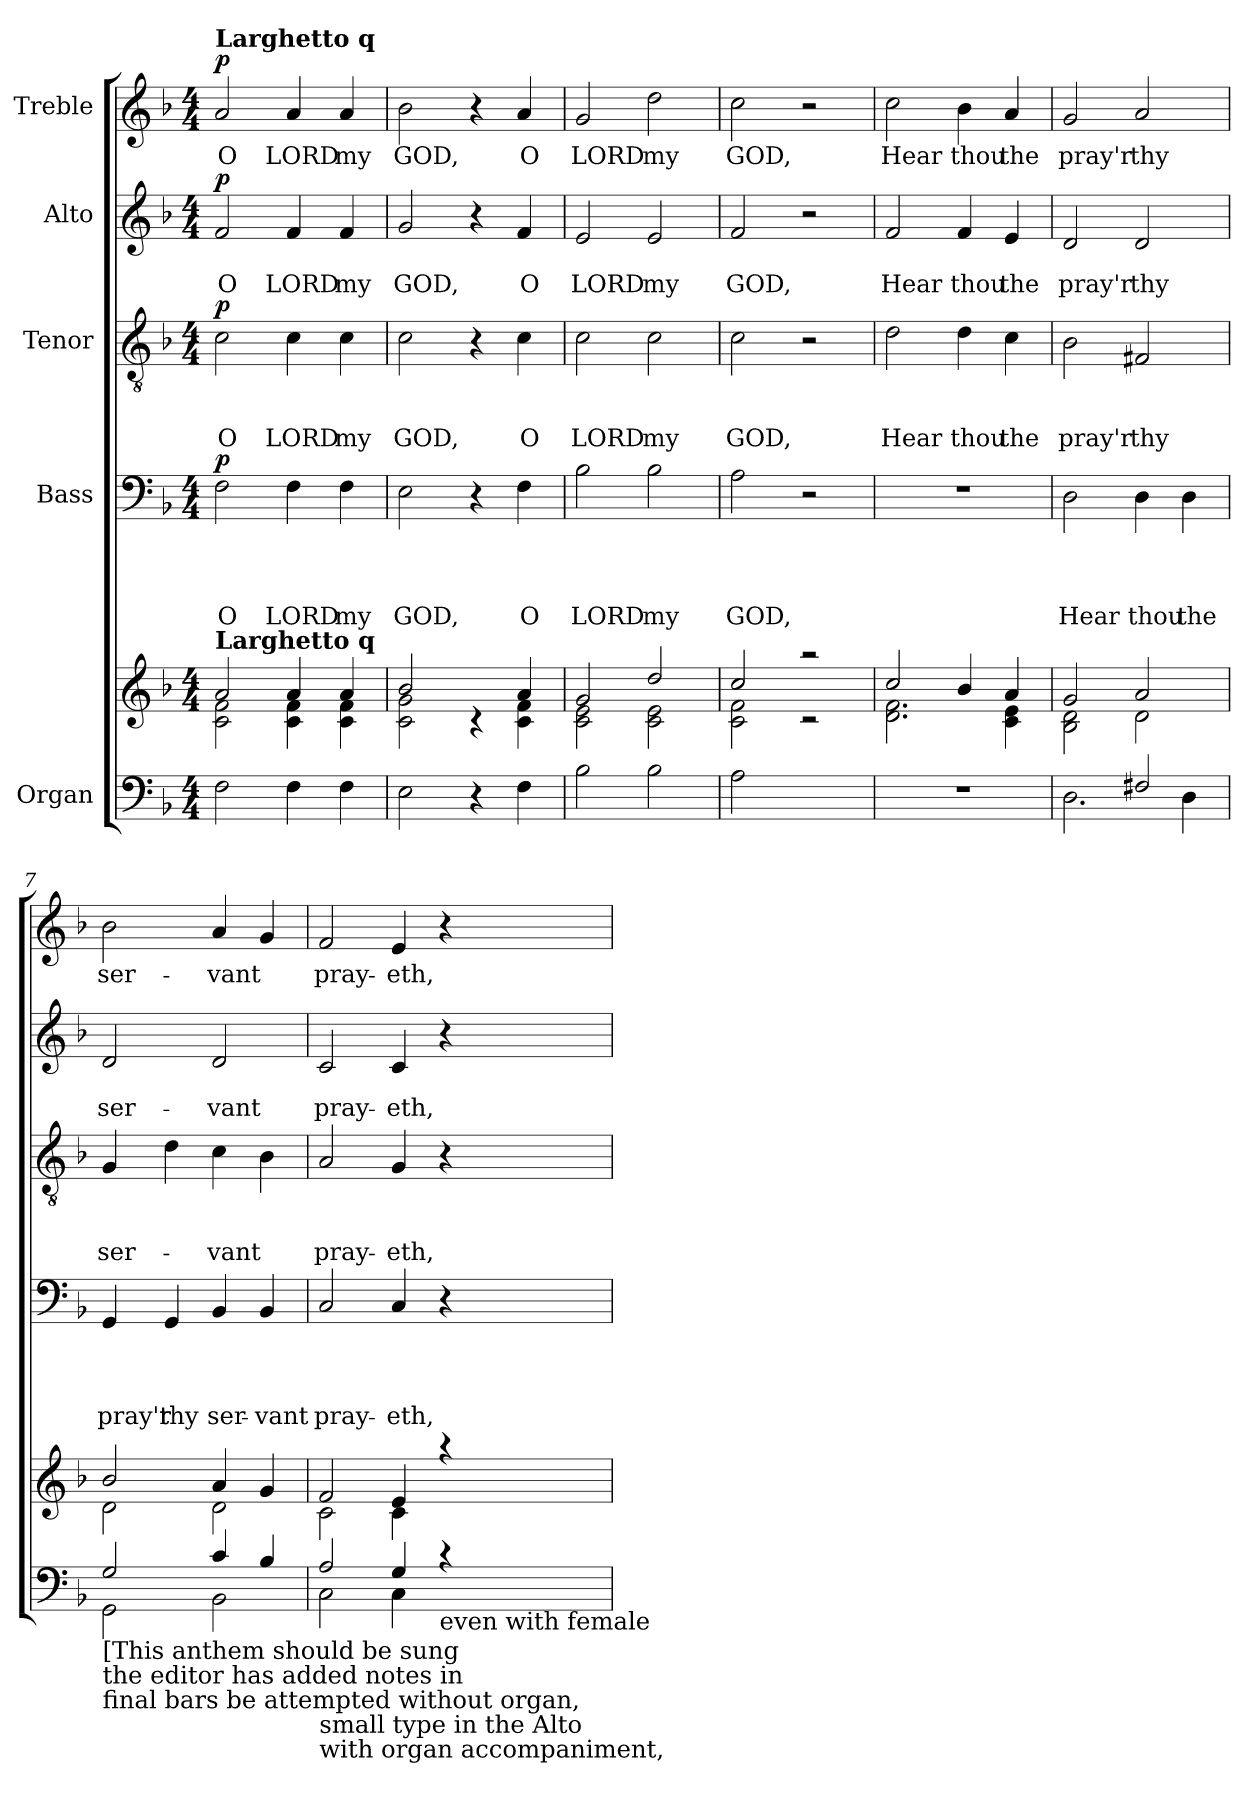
**kern	**kern	**kern	**text	**text	**text	**text	**dynam	**kern	**text	**text	**text	**dynam	**kern	**text	**text	**dynam	**kern	**text	**dynam
*part5	*part5	*part4	*part4	*part4	*part4	*part4	*part4	*part3	*part3	*part3	*part3	*part3	*part2	*part2	*part2	*part2	*part1	*part1	*part1
*staff6	*staff5	*staff4	*staff4	*staff4	*staff4	*staff4	*staff4	*staff3	*staff3	*staff3	*staff3	*staff3	*staff2	*staff2	*staff2	*staff2	*staff1	*staff1	*staff1
*I"Organ	*	*I"Bass	*	*	*	*	*	*I"Tenor	*	*	*	*	*I"Alto	*	*	*	*I"Treble	*	*
*clefF4	*clefG2	*clefF4	*	*	*	*	*	*clefGv2	*	*	*	*	*clefG2	*	*	*	*clefG2	*	*
*k[b-]	*k[b-]	*k[b-]	*	*	*	*	*	*k[b-]	*	*	*	*	*k[b-]	*	*	*	*k[b-]	*	*
*F:	*F:	*F:	*	*	*	*	*	*F:	*	*	*	*	*F:	*	*	*	*F:	*	*
*M4/4	*M4/4	*M4/4	*	*	*	*	*	*M4/4	*	*	*	*	*M4/4	*	*	*	*M4/4	*	*
*MM100	*MM100	*MM100	*	*	*	*	*	*MM100	*	*	*	*	*MM100	*	*	*	*MM100	*	*
=1	=1	=1	=1	=1	=1	=1	=1	=1	=1	=1	=1	=1	=1	=1	=1	=1	=1	=1	=1
*	*^	*	*	*	*	*	*	*	*	*	*	*	*	*	*	*	*	*	*
!	!	!	!	!	!	!	!	!	!	!	!	!	!	!	!	!	!	!LO:TX:a:B:t=Larghetto q	!	!
!	!LO:TX:a:B:t=Larghetto q	!	!	!	!	!	!	!	!	!	!	!	!	!	!	!	!	!	!	!
!	!	!	!	!	!	!	!LO:LY:b	!LO:DY:a	!	!	!	!LO:LY:b	!LO:DY:a	!	!	!LO:LY:b	!LO:DY:a	!	!LO:LY:b	!LO:DY:a
2F\	2c\ 2f\	2a/	2F\	.	.	.	O	p	2c\	.	.	O	p	2f/	.	O	p	2a/	O	p
!	!	!	!	!	!	!	!LO:LY:b	!	!	!	!	!LO:LY:b	!	!	!	!LO:LY:b	!	!	!LO:LY:b	!
4F\	4c\ 4f\	4a/	4F\	.	.	.	LORD	.	4c\	.	.	LORD	.	4f/	.	LORD	.	4a/	LORD	.
!	!	!	!	!	!	!	!LO:LY:b	!	!	!	!	!LO:LY:b	!	!	!	!LO:LY:b	!	!	!LO:LY:b	!
4F\	4c\ 4f\	4a/	4F\	.	.	.	my	.	4c\	.	.	my	.	4f/	.	my	.	4a/	my	.
=2!	=2!	=2!	=2!	=2!	=2!	=2!	=2!	=2!	=2!	=2!	=2!	=2!	=2!	=2!	=2!	=2!	=2!	=2!	=2!	=2!
*	*	*^	*	*	*	*	*	*	*	*	*	*	*	*	*	*	*	*	*	*
!	!	!	!	!	!	!	!	!LO:LY:b	!	!	!	!	!LO:LY:b	!	!	!	!LO:LY:b	!	!	!LO:LY:b	!
2E\	2c\ 2g\	2b-/	2.ryy	2E\	.	.	.	GOD,	.	2c\	.	.	GOD,	.	2g/	.	GOD,	.	2b-\	GOD,	.
4r	2ryy	4rc	.	4r	.	.	.	.	.	4r	.	.	.	.	4r	.	.	.	4r	.	.
!	!	!	!	!	!	!	!	!LO:LY:b	!	!	!	!	!LO:LY:b	!	!	!	!LO:LY:b	!	!	!LO:LY:b	!
4F\	.	4c\ 4f\	4a/	4F\	.	.	.	O	.	4c\	.	.	O	.	4f/	.	O	.	4a/	O	.
=3!	=3!	=3!	=3!	=3!	=3!	=3!	=3!	=3!	=3!	=3!	=3!	=3!	=3!	=3!	=3!	=3!	=3!	=3!	=3!	=3!	=3!
!	!	!	!	!	!	!	!	!LO:LY:b	!	!	!	!	!LO:LY:b	!	!	!	!LO:LY:b	!	!	!LO:LY:b	!
*	*	*v	*v	*	*	*	*	*	*	*	*	*	*	*	*	*	*	*	*	*	*
2B-\	2c\ 2e\	2g/	2B-\	.	.	.	LORD	.	2c\	.	.	LORD	.	2e/	.	LORD	.	2g/	LORD	.
!	!	!	!	!	!	!	!LO:LY:b	!	!	!	!	!LO:LY:b	!	!	!	!LO:LY:b	!	!	!LO:LY:b	!
2B-\	2c\ 2e\	2dd/	2B-\	.	.	.	my	.	2c\	.	.	my	.	2e/	.	my	.	2dd\	my	.
=4!	=4!	=4!	=4!	=4!	=4!	=4!	=4!	=4!	=4!	=4!	=4!	=4!	=4!	=4!	=4!	=4!	=4!	=4!	=4!	=4!
!	!	!	!	!	!	!	!LO:LY:b	!	!	!	!	!LO:LY:b	!	!	!	!LO:LY:b	!	!	!LO:LY:b	!
2A\	2c\ 2f\	2cc/	2A\	.	.	.	GOD,	.	2c\	.	.	GOD,	.	2f/	.	GOD,	.	2cc\	GOD,	.
2ryy	2raa	2rc	2r	.	.	.	.	.	2r	.	.	.	.	2r	.	.	.	2r	.	.
=5!	=5!	=5!	=5!	=5!	=5!	=5!	=5!	=5!	=5!	=5!	=5!	=5!	=5!	=5!	=5!	=5!	=5!	=5!	=5!	=5!
!	!	!	!	!	!	!	!	!	!	!	!	!LO:LY:b	!	!	!	!LO:LY:b	!	!	!LO:LY:b	!
1r	2.d\ 2.f\	2cc/	1r	.	.	.	.	.	2d\	.	.	Hear	.	2f/	.	Hear	.	2cc\	Hear	.
!	!	!	!	!	!	!	!	!	!	!	!	!LO:LY:b	!	!	!	!LO:LY:b	!	!	!LO:LY:b	!
.	.	4b-/	.	.	.	.	.	.	4d\	.	.	thou	.	4f/	.	thou	.	4b-\	thou	.
!	!	!	!	!	!	!	!	!	!	!	!	!LO:LY:b	!	!	!	!LO:LY:b	!	!	!LO:LY:b	!
.	4a/	4c\ 4e\	.	.	.	.	.	.	4c\	.	.	the	.	4e/	.	the	.	4a/	the	.
=6!	=6!	=6!	=6!	=6!	=6!	=6!	=6!	=6!	=6!	=6!	=6!	=6!	=6!	=6!	=6!	=6!	=6!	=6!	=6!	=6!
*^	*	*	*	*	*	*	*	*	*	*	*	*	*	*	*	*	*	*	*	*
!	!	!	!	!	!	!	!	!LO:LY:b	!	!	!	!	!LO:LY:b	!	!	!	!LO:LY:b	!	!	!LO:LY:b	!
2.D\	2ryy	2B-\ 2d\	2g/	2D\	.	.	.	Hear	.	2B-\	.	.	pray'r	.	2d/	.	pray'r	.	2g/	pray'r	.
!	!	!	!	!	!	!	!	!LO:LY:b	!	!	!	!	!LO:LY:b	!	!	!	!LO:LY:b	!	!	!LO:LY:b	!
.	2F#X/	2a/	2d\	4D\	.	.	.	thou	.	2F#X/	.	.	thy	.	2d/	.	thy	.	2a/	thy	.
!	!	!	!	!	!	!	!	!LO:LY:b	!	!	!	!	!	!	!	!	!	!	!	!	!
4D\	.	.	.	4D\	.	.	.	the	.	.	.	.	.	.	.	.	.	.	.	.	.
!!LO:LB:g=z
=7	=7	=7	=7	=7	=7	=7	=7	=7	=7	=7	=7	=7	=7	=7	=7	=7	=7	=7	=7	=7	=7
*	*	*	*^	*	*	*	*	*	*	*	*	*	*	*	*	*	*	*	*	*	*
!LO:TX:b:t=[This anthem should be sung	!	!	!	!	!	!	!	!	!	!	!	!	!	!	!	!	!	!	!	!	!	!
!LO:TX:b:t=the editor has added notes in	!	!	!	!	!	!	!	!	!	!	!	!	!	!	!	!	!	!	!	!	!	!
!LO:TX:b:t=final bars be attempted without organ,	!	!	!	!	!	!	!	!	!	!	!	!	!	!	!	!	!	!	!	!	!	!
!	!	!	!	!	!	!	!	!	!LO:LY:b	!	!	!	!	!LO:LY:b	!	!	!	!LO:LY:b	!	!	!LO:LY:b	!
2GG\	2G/	2d\	2b-/	2ryy	4GG/	.	.	.	pray'r	.	4G/	.	.	ser-	.	2d/	.	ser-	.	2b-\	ser-	.
!	!	!	!	!	!	!	!	!	!LO:LY:b	!	!	!	!	!	!	!	!	!	!	!	!	!
.	.	.	.	.	4GG/	.	.	.	thy	.	4d\	.	.	.	.	.	.	.	.	.	.	.
!	!	!	!	!	!	!	!	!	!LO:LY:b	!	!	!	!	!LO:LY:b	!	!	!	!LO:LY:b	!	!	!LO:LY:b	!
4c/	2BB-\	2d\	2ryy	4a/	4BB-/	.	.	.	ser-	.	4c\	.	.	-vant	.	2d/	.	-vant	.	4a/	-vant	.
!	!	!	!	!	!	!	!	!	!LO:LY:b	!	!	!	!	!	!	!	!	!	!	!	!	!
4B-/	.	.	.	4g/	4BB-/	.	.	.	-vant	.	4B-\	.	.	.	.	.	.	.	.	4g/	.	.
=8!	=8!	=8!	=8!	=8!	=8!	=8!	=8!	=8!	=8!	=8!	=8!	=8!	=8!	=8!	=8!	=8!	=8!	=8!	=8!	=8!	=8!	=8!
!LO:TX:b:t=small type in the Alto	!	!	!	!	!	!	!	!	!	!	!	!	!	!	!	!	!	!	!	!	!	!
!LO:TX:b:t=with organ accompaniment,	!	!	!	!	!	!	!	!	!	!	!	!	!	!	!	!	!	!	!	!	!	!
!	!	!	!	!	!	!	!	!	!LO:LY:b	!	!	!	!	!LO:LY:b	!	!	!	!LO:LY:b	!	!	!LO:LY:b	!
*	*	*	*v	*v	*	*	*	*	*	*	*	*	*	*	*	*	*	*	*	*	*	*
2C\	2A/	2f/	2c\	2C/	.	.	.	pray-	.	2A/	.	.	pray-	.	2c/	.	pray-	.	2f/	pray-	.
!	!	!	!	!	!	!	!	!LO:LY:b	!	!	!	!	!LO:LY:b	!	!	!	!LO:LY:b	!	!	!LO:LY:b	!
4G/	4C\	4c\	4e/	4C/	.	.	.	-eth,	.	4G/	.	.	-eth,	.	4c/	.	-eth,	.	4e/	-eth,	.
!LO:TX:b:t=even with female	!	!	!	!	!	!	!	!	!	!	!	!	!	!	!	!	!	!	!	!	!
4rc	4ryy	4raa	4ryy	4r	.	.	.	.	.	4r	.	.	.	.	4r	.	.	.	4r	.	.
*v	*v	*	*	*	*	*	*	*	*	*	*	*	*	*	*	*	*	*	*	*	*
*	*v	*v	*	*	*	*	*	*	*	*	*	*	*	*	*	*	*	*	*	*
=!	=!	=!	=!	=!	=!	=!	=!	=!	=!	=!	=!	=!	=!	=!	=!	=!	=!	=!	=!
*-	*-	*-	*-	*-	*-	*-	*-	*-	*-	*-	*-	*-	*-	*-	*-	*-	*-	*-	*-
